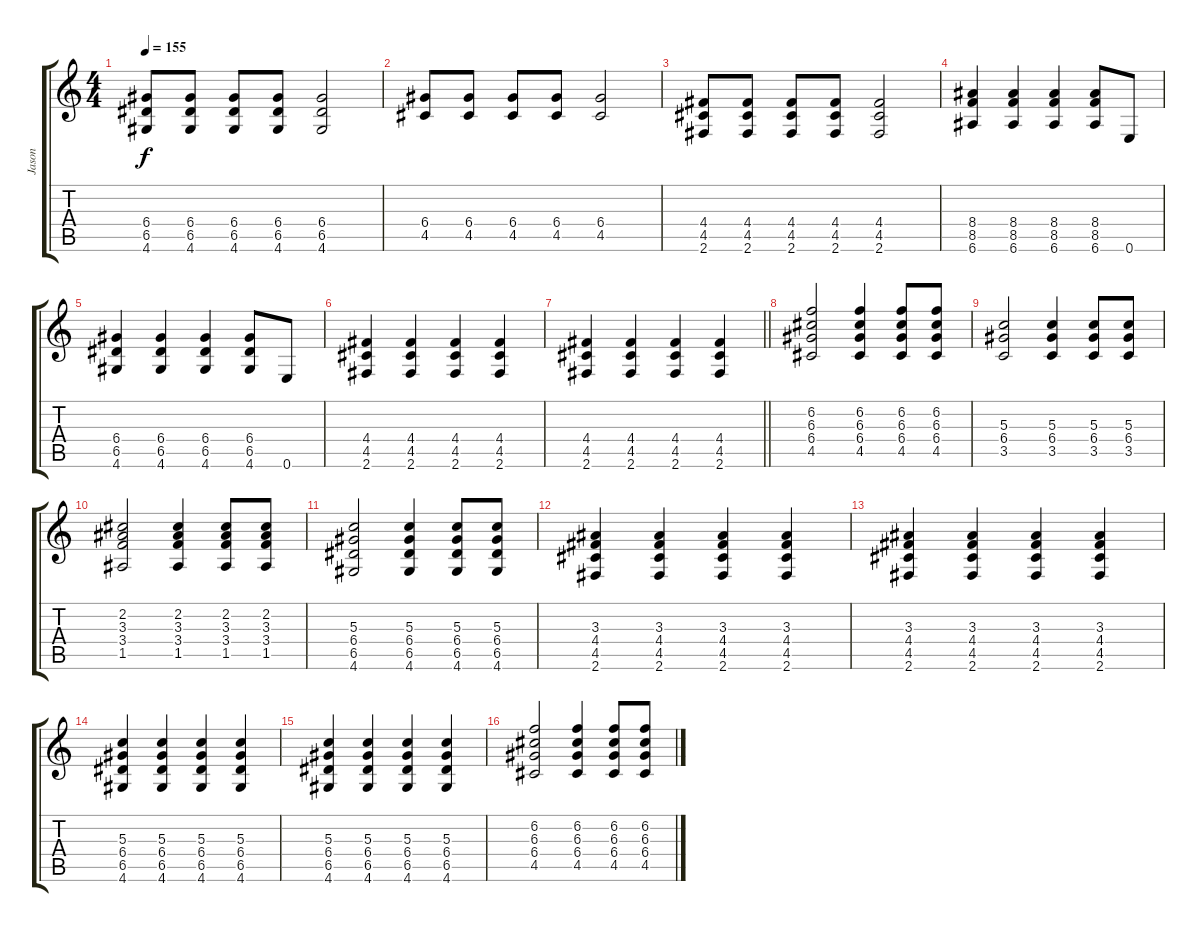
\track ("Jason" "Jason") {instrument overdrivenguitar}
\staff {score tabs}
\tuning (E4 B3 G3 D3 A2 E2) {hide}
\ts (4 4)
\tempo 155
\clef g2
\ks c
(6.4 6.5 4.6).8{dy f} (6.4 6.5 4.6).8 (6.4 6.5 4.6).8 (6.4 6.5 4.6).8 (6.4 6.5 4.6).2 |
(6.4 4.5).8 (6.4 4.5).8 (6.4 4.5).8 (6.4 4.5).8 (6.4 4.5).2 |
(4.4 4.5 2.6).8 (4.4 4.5 2.6).8 (4.4 4.5 2.6).8 (4.4 4.5 2.6).8 (4.4 4.5 2.6).2 |
(8.4 8.5 6.6).4 (8.4 8.5 6.6).4 (8.4 8.5 6.6).4 (8.4 8.5 6.6).8 0.6.8 |
(6.4 6.5 4.6).4 (6.4 6.5 4.6).4 (6.4 6.5 4.6).4 (6.4 6.5 4.6).8 0.6.8 |
(4.4 4.5 2.6).4 (4.4 4.5 2.6).4 (4.4 4.5 2.6).4 (4.4 4.5 2.6).4 |
\barLineRight lightlight
(4.4 4.5 2.6).4 (4.4 4.5 2.6).4 (4.4 4.5 2.6).4 (4.4 4.5 2.6).4 |
(6.2 6.3 6.4 4.5).2{volume 8 instrument electricguitarclean} (6.2 6.3 6.4 4.5).4 (6.2 6.3 6.4 4.5).8 (6.2 6.3 6.4 4.5).8 |
(5.3 6.4 3.5).2 (5.3 6.4 3.5).4 (5.3 6.4 3.5).8 (5.3 6.4 3.5).8 |
(2.2 3.3 3.4 1.5).2 (2.2 3.3 3.4 1.5).4 (2.2 3.3 3.4 1.5).8 (2.2 3.3 3.4 1.5).8 |
(5.3 6.4 6.5 4.6).2 (5.3 6.4 6.5 4.6).4 (5.3 6.4 6.5 4.6).8 (5.3 6.4 6.5 4.6).8 |
(3.3 4.4 4.5 2.6).4 (3.3 4.4 4.5 2.6).4 (3.3 4.4 4.5 2.6).4 (3.3 4.4 4.5 2.6).4 |
(3.3 4.4 4.5 2.6).4 (3.3 4.4 4.5 2.6).4 (3.3 4.4 4.5 2.6).4 (3.3 4.4 4.5 2.6).4 |
(5.3 6.4 6.5 4.6).4 (5.3 6.4 6.5 4.6).4 (5.3 6.4 6.5 4.6).4 (5.3 6.4 6.5 4.6).4 |
(5.3 6.4 6.5 4.6).4 (5.3 6.4 6.5 4.6).4 (5.3 6.4 6.5 4.6).4 (5.3 6.4 6.5 4.6).4 |
(6.2 6.3 6.4 4.5).2 (6.2 6.3 6.4 4.5).4 (6.2 6.3 6.4 4.5).8 (6.2 6.3 6.4 4.5).8
